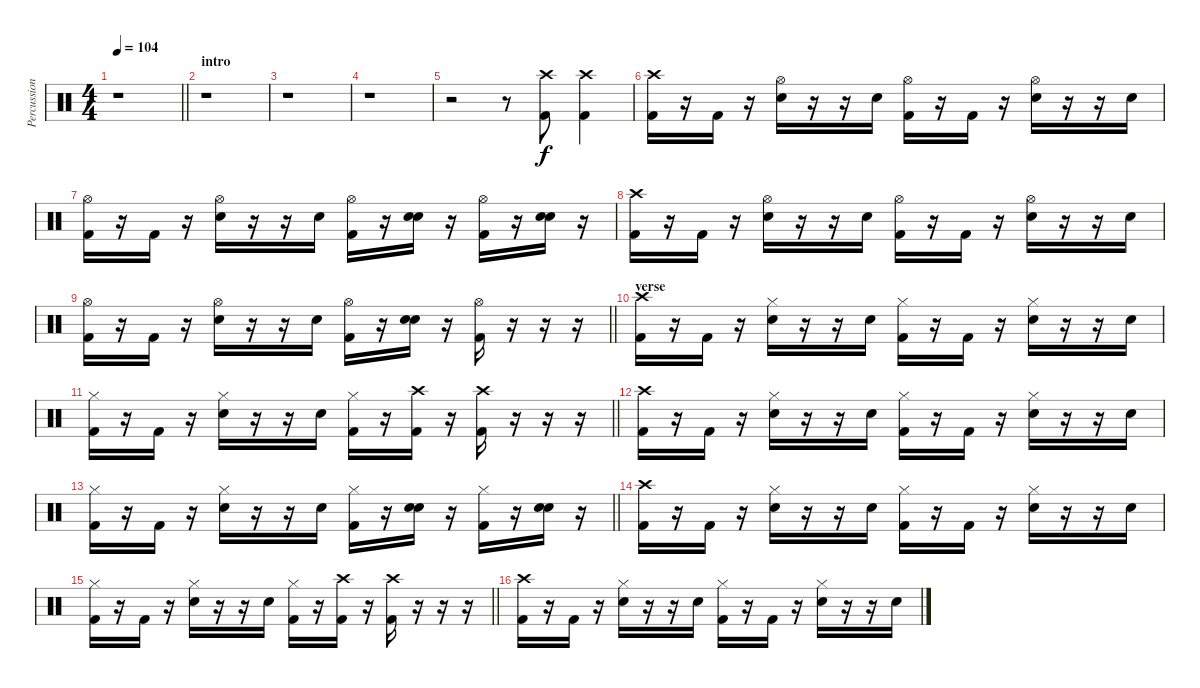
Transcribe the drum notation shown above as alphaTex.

\track ("Percussion" "Percussion") {instrument percussion}
\staff {score}
\articulation defaults
\ts (4 4)
\tempo 104
\clef neutral
\barLineRight lightlight
\ks c
r.1{dy f} |
\section ("" "intro")
r.1 |
r.1 |
r.1 |
r.2 r.8 ("Crash high (hit)" "Kick (hit) 2").8 ("Crash high (hit)" "Kick (hit) 2").4 |
("Crash high (hit)" "Kick (hit) 2").16 r.16 "Kick (hit) 2".16 r.16 ("Electric Snare (hit)" "Hi-Hat (open)").16 r.16 r.16 "Electric Snare (hit)".16 ("Hi-Hat (open)" "Kick (hit) 2").16 r.16 "Kick (hit) 2".16 r.16 ("Electric Snare (hit)" "Hi-Hat (open)").16 r.16 r.16 "Electric Snare (hit)".16 |
("Hi-Hat (open)" "Kick (hit) 2").16 r.16 "Kick (hit) 2".16 r.16 ("Electric Snare (hit)" "Hi-Hat (open)").16 r.16 r.16 "Electric Snare (hit)".16 ("Hi-Hat (open)" "Kick (hit) 2").16 r.16 ("Electric Snare (hit)" "Electric Snare (hit)").16 r.16 ("Hi-Hat (open)" "Kick (hit) 2").16 r.16 ("Electric Snare (hit)" "Electric Snare (hit)").16 r.16 |
("Crash high (hit)" "Kick (hit) 2").16 r.16 "Kick (hit) 2".16 r.16 ("Electric Snare (hit)" "Hi-Hat (open)").16 r.16 r.16 "Electric Snare (hit)".16 ("Hi-Hat (open)" "Kick (hit) 2").16 r.16 "Kick (hit) 2".16 r.16 ("Electric Snare (hit)" "Hi-Hat (open)").16 r.16 r.16 "Electric Snare (hit)".16 |
\barLineRight lightlight
("Hi-Hat (open)" "Kick (hit) 2").16 r.16 "Kick (hit) 2".16 r.16 ("Electric Snare (hit)" "Hi-Hat (open)").16 r.16 r.16 "Electric Snare (hit)".16 ("Hi-Hat (open)" "Kick (hit) 2").16 r.16 ("Electric Snare (hit)" "Electric Snare (hit)").16 r.16 ("Hi-Hat (open)" "Kick (hit) 2").16 r.16 r.16 r.16 |
\section ("" "verse")
("Crash high (hit)" "Kick (hit) 2").16 r.16 "Kick (hit) 2".16 r.16 ("Electric Snare (hit)" "Hi-Hat (closed)").16 r.16 r.16 "Electric Snare (hit)".16 ("Hi-Hat (closed)" "Kick (hit) 2").16 r.16 "Kick (hit) 2".16 r.16 ("Electric Snare (hit)" "Hi-Hat (closed)").16 r.16 r.16 "Electric Snare (hit)".16 |
\barLineRight lightlight
("Hi-Hat (closed)" "Kick (hit) 2").16 r.16 "Kick (hit) 2".16 r.16 ("Electric Snare (hit)" "Hi-Hat (closed)").16 r.16 r.16 "Electric Snare (hit)".16 ("Hi-Hat (closed)" "Kick (hit) 2").16 r.16 ("Crash high (hit)" "Kick (hit) 2").16 r.16 ("Crash high (hit)" "Kick (hit) 2").16 r.16 r.16 r.16 |
("Crash high (hit)" "Kick (hit) 2").16 r.16 "Kick (hit) 2".16 r.16 ("Electric Snare (hit)" "Hi-Hat (closed)").16 r.16 r.16 "Electric Snare (hit)".16 ("Hi-Hat (closed)" "Kick (hit) 2").16 r.16 "Kick (hit) 2".16 r.16 ("Electric Snare (hit)" "Hi-Hat (closed)").16 r.16 r.16 "Electric Snare (hit)".16 |
\barLineRight lightlight
("Hi-Hat (closed)" "Kick (hit) 2").16 r.16 "Kick (hit) 2".16 r.16 ("Electric Snare (hit)" "Hi-Hat (closed)").16 r.16 r.16 "Electric Snare (hit)".16 ("Hi-Hat (closed)" "Kick (hit) 2").16 r.16 ("Electric Snare (hit)" "Electric Snare (hit)").16 r.16 ("Hi-Hat (closed)" "Kick (hit) 2").16 r.16 ("Electric Snare (hit)" "Electric Snare (hit)").16 r.16 |
("Crash high (hit)" "Kick (hit) 2").16 r.16 "Kick (hit) 2".16 r.16 ("Electric Snare (hit)" "Hi-Hat (closed)").16 r.16 r.16 "Electric Snare (hit)".16 ("Hi-Hat (closed)" "Kick (hit) 2").16 r.16 "Kick (hit) 2".16 r.16 ("Electric Snare (hit)" "Hi-Hat (closed)").16 r.16 r.16 "Electric Snare (hit)".16 |
\barLineRight lightlight
("Hi-Hat (closed)" "Kick (hit) 2").16 r.16 "Kick (hit) 2".16 r.16 ("Electric Snare (hit)" "Hi-Hat (closed)").16 r.16 r.16 "Electric Snare (hit)".16 ("Hi-Hat (closed)" "Kick (hit) 2").16 r.16 ("Crash high (hit)" "Kick (hit) 2").16 r.16 ("Crash high (hit)" "Kick (hit) 2").16 r.16 r.16 r.16 |
("Crash high (hit)" "Kick (hit) 2").16 r.16 "Kick (hit) 2".16 r.16 ("Electric Snare (hit)" "Hi-Hat (closed)").16 r.16 r.16 "Electric Snare (hit)".16 ("Hi-Hat (closed)" "Kick (hit) 2").16 r.16 "Kick (hit) 2".16 r.16 ("Electric Snare (hit)" "Hi-Hat (closed)").16 r.16 r.16 "Electric Snare (hit)".16
